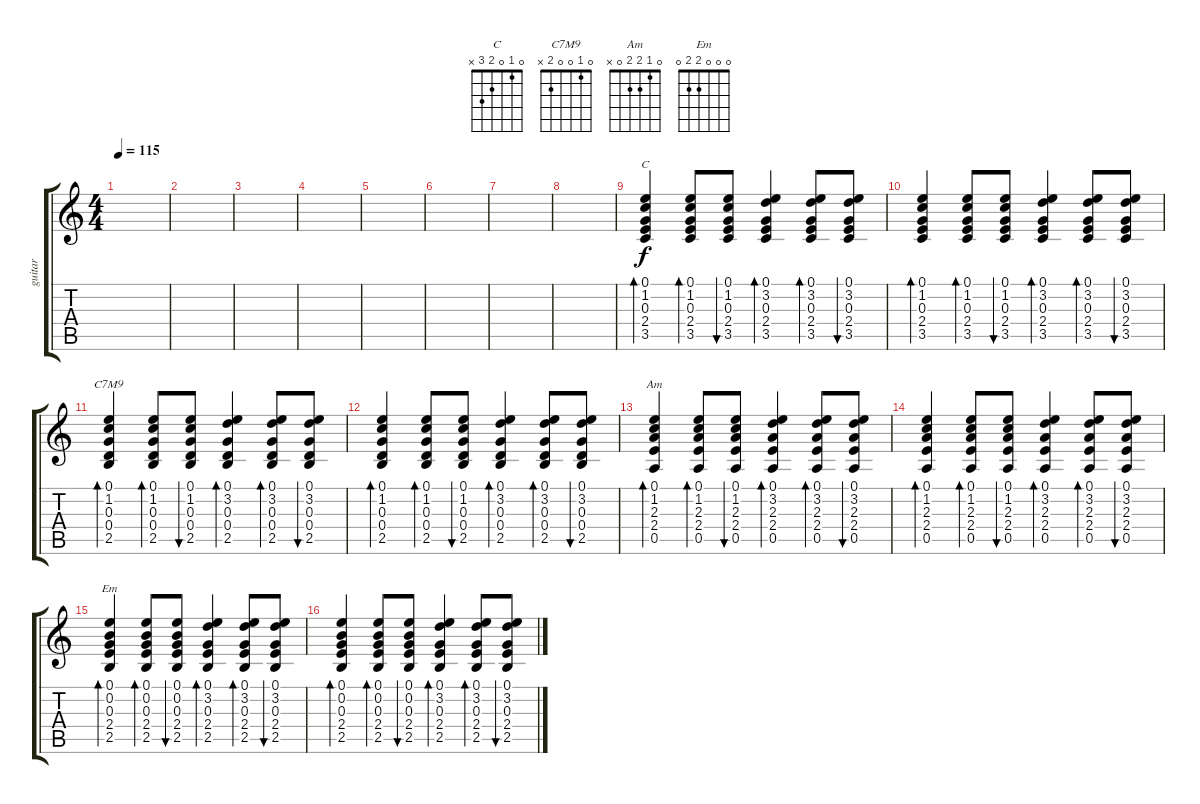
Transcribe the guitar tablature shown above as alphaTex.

\track ("guitar" "guitar") {instrument acousticguitarsteel}
\staff {score tabs}
\tuning (E4 B3 G3 D3 A2 E2) {hide}
\chord ("C" 0 1 0 2 3 x)
\chord ("C7M9" 0 1 0 0 2 x)
\chord ("Am" 0 1 2 2 0 x)
\chord ("Em" 0 0 0 2 2 0)
\ts (4 4)
\tempo 115
\clef g2
\ks c
|
|
|
|
|
|
|
|
(0.1 1.2 0.3 2.4 3.5).4{bd 60 ch "C"} (0.1 1.2 0.3 2.4 3.5).8{bd 60} (0.1 1.2 0.3 2.4 3.5).8{bu 60} (0.1 3.2 0.3 2.4 3.5).4{bd 60} (0.1 3.2 0.3 2.4 3.5).8{bd 60} (0.1 3.2 0.3 2.4 3.5).8{bu 60} |
(0.1 1.2 0.3 2.4 3.5).4{bd 60} (0.1 1.2 0.3 2.4 3.5).8{bd 60} (0.1 1.2 0.3 2.4 3.5).8{bu 60} (0.1 3.2 0.3 2.4 3.5).4{bd 60} (0.1 3.2 0.3 2.4 3.5).8{bd 60} (0.1 3.2 0.3 2.4 3.5).8{bu 60} |
(0.1 1.2 0.3 0.4 2.5).4{bd 60 ch "C7M9"} (0.1 1.2 0.3 0.4 2.5).8{bd 60} (0.1 1.2 0.3 0.4 2.5).8{bu 60} (0.1 3.2 0.3 0.4 2.5).4{bd 60} (0.1 3.2 0.3 0.4 2.5).8{bd 60} (0.1 3.2 0.3 0.4 2.5).8{bu 60} |
(0.1 1.2 0.3 0.4 2.5).4{bd 60} (0.1 1.2 0.3 0.4 2.5).8{bd 60} (0.1 1.2 0.3 0.4 2.5).8{bu 60} (0.1 3.2 0.3 0.4 2.5).4{bd 60} (0.1 3.2 0.3 0.4 2.5).8{bd 60} (0.1 3.2 0.3 0.4 2.5).8{bu 60} |
(0.1 1.2 2.3 2.4 0.5).4{bd 60 ch "Am"} (0.1 1.2 2.3 2.4 0.5).8{bd 60} (0.1 1.2 2.3 2.4 0.5).8{bu 60} (0.1 3.2 2.3 2.4 0.5).4{bd 60} (0.1 3.2 2.3 2.4 0.5).8{bd 60} (0.1 3.2 2.3 2.4 0.5).8{bu 60} |
(0.1 1.2 2.3 2.4 0.5).4{bd 60} (0.1 1.2 2.3 2.4 0.5).8{bd 60} (0.1 1.2 2.3 2.4 0.5).8{bu 60} (0.1 3.2 2.3 2.4 0.5).4{bd 60} (0.1 3.2 2.3 2.4 0.5).8{bd 60} (0.1 3.2 2.3 2.4 0.5).8{bu 60} |
(0.1 0.2 0.3 2.4 2.5).4{bd 60 ch "Em"} (0.1 0.2 0.3 2.4 2.5).8{bd 60} (0.1 0.2 0.3 2.4 2.5).8{bu 60} (0.1 3.2 0.3 2.4 2.5).4{bd 60} (0.1 3.2 0.3 2.4 2.5).8{bd 60} (0.1 3.2 0.3 2.4 2.5).8{bu 60} |
(0.1 0.2 0.3 2.4 2.5).4{bd 60} (0.1 0.2 0.3 2.4 2.5).8{bd 60} (0.1 0.2 0.3 2.4 2.5).8{bu 60} (0.1 3.2 0.3 2.4 2.5).4{bd 60} (0.1 3.2 0.3 2.4 2.5).8{bd 60} (0.1 3.2 0.3 2.4 2.5).8{bu 60}
